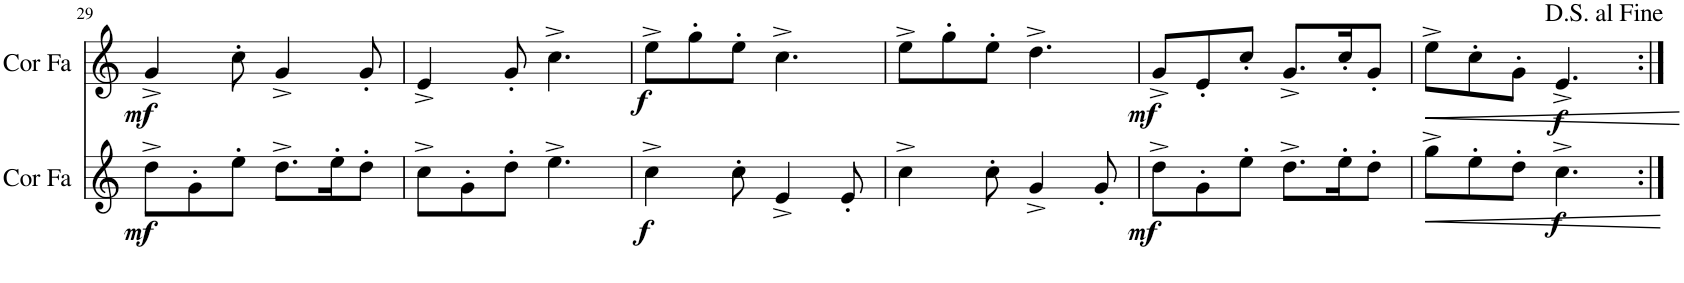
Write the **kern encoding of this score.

**kern	**dynam	**kern	**dynam
*part2	*part2	*part1	*part1
*staff2	*staff2	*staff1	*staff1
*I"Cor en Fa	*	*I"Cor en Fa	*
*I'Cor Fa	*	*I'Cor Fa	*
!!LO:PB:g=z
*clefG2	*	*clefG2	*
*Trd4c7	*	*Trd4c7	*
*k[]	*	*k[]	*
*M6/8	*	*M6/8	*
=29	=29	=29	=29
!	!LO:DY:b	!	!LO:DY:b
8dd^\L	mf	4g^/	mf
8g'\	.	.	.
8ee'\J	.	8cc'\	.
8.dd^\L	.	4g^/	.
16ee'\K	.	.	.
8dd'\J	.	8g'/	.
=30	=30	=30	=30
8cc^\L	.	4e^/	.
8g'\	.	.	.
8dd'\J	.	8g'/	.
4.ee^\	.	4.cc^\	.
=31	=31	=31	=31
!	!LO:DY:b	!	!LO:DY:b
4cc^\	f	8ee^\L	f
.	.	8gg'\	.
8cc'\	.	8ee'\J	.
4e^/	.	4.cc^\	.
8e'/	.	.	.
=32	=32	=32	=32
4cc^\	.	8ee^\L	.
.	.	8gg'\	.
8cc'\	.	8ee'\J	.
4g^/	.	4.dd^\	.
8g'/	.	.	.
=33	=33	=33	=33
!	!LO:DY:b	!	!LO:DY:b
8dd^\L	mf	8g^/L	mf
8g'\	.	8e'/	.
8ee'\J	.	8cc'/J	.
8.dd^\L	.	8.g^/L	.
16ee'\K	.	16cc'/K	.
8dd'\J	.	8g'/J	.
=34	=34	=34	=34
!	!LO:HP:b	!	!LO:HP:b
8gg^\L	<	8ee^\L	<
8ee'\	.	8cc'\	.
8dd'\J	.	8g'\J	.
!	!LO:DY:b	!	!LO:DY:b
4.cc^\	f	4.e^/	f
.	[	.	[
=:|!	=:|!	=:|!	=:|!
*-	*-	*-	*-
